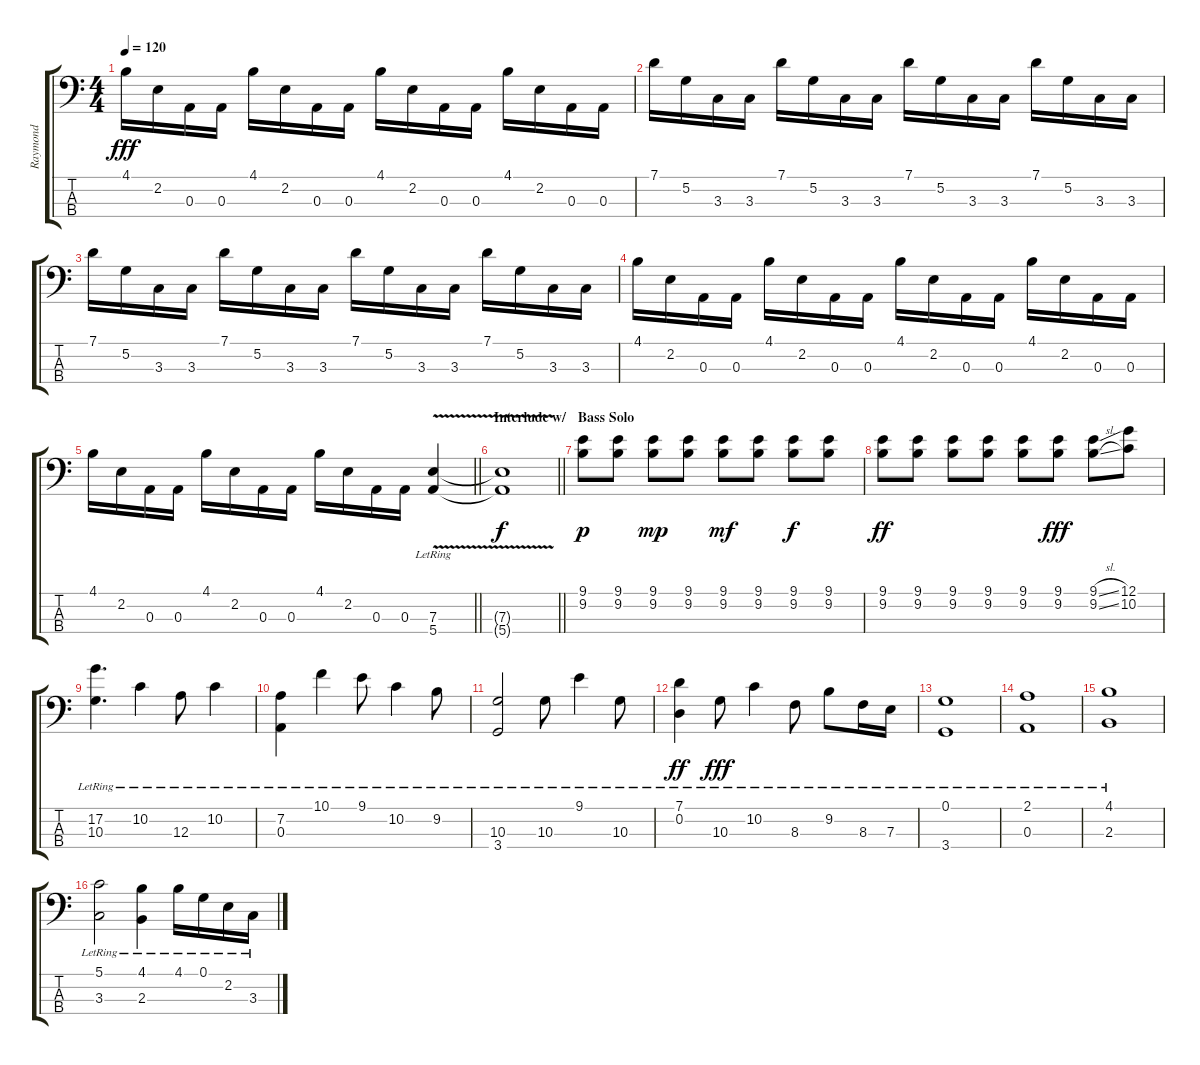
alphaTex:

\track ("Raymond" "Raymond") {instrument electricbasspick}
\staff {score tabs}
\tuning (G2 D2 A1 E1) {hide}
\ts (4 4)
\tempo 120
\clef f4
\ks c
4.1.16{dy fff} 2.2.16 0.3.16 0.3.16 4.1.16 2.2.16 0.3.16 0.3.16 4.1.16 2.2.16 0.3.16 0.3.16 4.1.16 2.2.16 0.3.16 0.3.16 |
7.1.16 5.2.16 3.3.16 3.3.16 7.1.16 5.2.16 3.3.16 3.3.16 7.1.16 5.2.16 3.3.16 3.3.16 7.1.16 5.2.16 3.3.16 3.3.16 |
7.1.16 5.2.16 3.3.16 3.3.16 7.1.16 5.2.16 3.3.16 3.3.16 7.1.16 5.2.16 3.3.16 3.3.16 7.1.16 5.2.16 3.3.16 3.3.16 |
4.1.16 2.2.16 0.3.16 0.3.16 4.1.16 2.2.16 0.3.16 0.3.16 4.1.16 2.2.16 0.3.16 0.3.16 4.1.16 2.2.16 0.3.16 0.3.16 |
\barLineRight lightlight
4.1.16 2.2.16 0.3.16 0.3.16 4.1.16 2.2.16 0.3.16 0.3.16 4.1.16 2.2.16 0.3.16 0.3.16 (7.3{v} 5.4{v lr}).4 |
\section ("" "Interlude w/")
\barLineRight lightlight
(7.3{t} 5.4{t}).1{dy f} |
\section ("" "Bass Solo")
(9.1 9.2).8{dy p volume 16} (9.1 9.2).8 (9.1 9.2).8{dy mp} (9.1 9.2).8 (9.1 9.2).8{dy mf} (9.1 9.2).8 (9.1 9.2).8{dy f} (9.1 9.2).8 |
(9.1 9.2).8{dy ff} (9.1 9.2).8 (9.1 9.2).8 (9.1 9.2).8 (9.1 9.2).8 (9.1 9.2).8{dy fff} (9.1{sl} 9.2{sl}).8 (12.1 10.2).8 |
(17.2{lr} 10.3{lr}).4{d} 10.2{lr}.4 12.3{lr}.8 10.2{lr}.4 |
(7.2{lr} 0.3{lr}).4 10.1{lr}.4 9.1{lr}.8 10.2{lr}.4 9.2{lr}.8 |
(10.3{lr} 3.4{lr}).2 10.3{lr}.8 9.1{lr}.4 10.3{lr}.8 |
(7.1{lr} 0.2{lr}).4{dy ff} 10.3{lr}.8{dy fff} 10.2{lr}.4 8.3{lr}.8 9.2{lr}.8 8.3{lr}.16 7.3{lr}.16 |
(0.1{lr} 3.4{lr}).1 |
(2.1{lr} 0.3{lr}).1 |
(4.1{lr} 2.3{lr}).1 |
(5.1{lr} 3.3{lr}).2 (4.1{lr} 2.3{lr}).4 4.1{lr}.16 0.1{lr}.16 2.2{lr}.16 3.3{lr}.16
